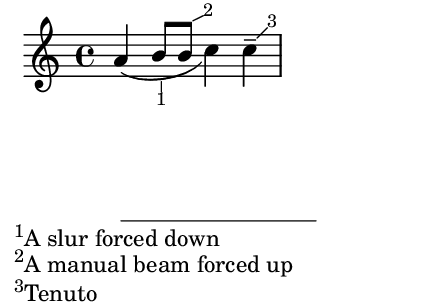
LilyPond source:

%% Generated by lilypond-book.py
%% Options: [exampleindent=10.16\mm,indent=0\mm,line-width=160\mm,papersize=a8landscape,quote]
\include "lilypond-book-preamble.ly"


% ****************************************************************
% Start cut-&-pastable-section
% ****************************************************************



\paper {
  #(set-paper-size "a8landscape")
  indent = 0\mm
  line-width = 160\mm
  % offset the left padding, also add 1mm as lilypond creates cropped
  % images with a little space on the right
  line-width = #(- line-width (* mm  3.000000) (* mm 1))
  line-width = 160\mm - 2.0 * 10.16\mm
  % offset the left padding, also add 1mm as lilypond creates cropped
  % images with a little space on the right
  line-width = #(- line-width (* mm  3.000000) (* mm 1))
}

\layout {
  
}





% ****************************************************************
% ly snippet:
% ****************************************************************
\sourcefileline 1353
\book {
  \header { tagline = ##f }
  \relative c'' {
    a4_\footnote #'(0 . -1) "A slur forced down" (
    b8^\footnote #'(1 . 0.5) "A manual beam forced up" [
    b8 ]
    c4 )
    c-\footnote #'(1 . 1) "Tenuto" --
  }
}



% ****************************************************************
% end ly snippet
% ****************************************************************
